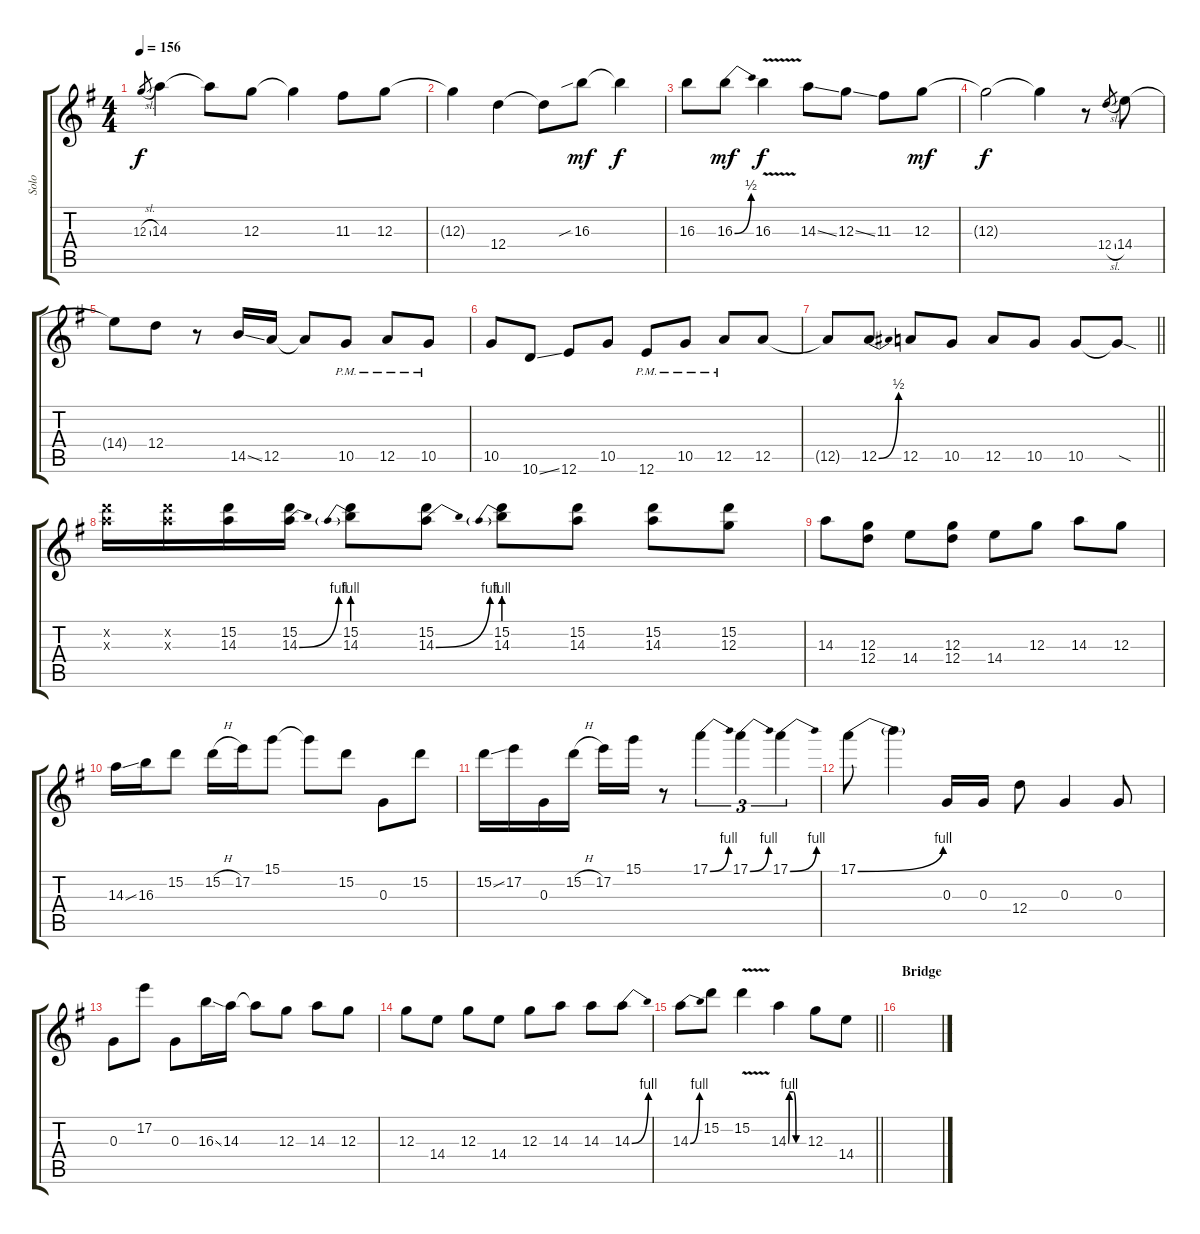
\track ("Solo" "Solo") {instrument distortionguitar}
\staff {score tabs}
\tuning (E4 B3 G3 D3 A2 E2) {hide}
\ts (4 4)
\tempo 156
\clef g2
\ks g
12.3{sl}.8{gr dy f} 14.3.4 14.3{t}.8 12.3.8 12.3{t}.4 11.3.8 12.3.8 |
12.3{t}.4 12.4.4 12.4{t}.8 16.3{sib}.8{dy mf} 16.3{t}.4{dy f} |
16.3.8 16.3{be (bend 0 0 60 2)}.8{dy mf} 16.3{v}.4{dy f} 14.3{ss}.8 12.3{ss}.8 11.3.8 12.3.8{dy mf} |
12.3{t}.2{dy f} 12.3{t}.4 r.8 12.4{sl}.8{gr} 14.4.8 |
14.4{t}.8 12.4.8 r.8 14.5{ss}.16 12.5.16 12.5{t}.8 10.5{pm}.8 12.5{pm}.8 10.5{pm}.8 |
10.5.8 10.6{ss}.8 12.6.8 10.5.8 12.6{pm}.8 10.5{pm}.8 12.5{pm}.8 12.5.8 |
\barLineRight lightlight
12.5{t}.8 12.5{be (bend 0 0 60 2)}.8 12.5.8 10.5.8 12.5.8 10.5.8 10.5.8 10.5{sod t}.8 |
(15.2{x} 14.3{x}).16 (15.2{x} 14.3{x}).16 (15.2 14.3).16 (15.2 14.3{be (bend 0 0 60 4)}).16 (15.2 14.3{be (prebend 0 4 60 4)}).8 (15.2 14.3{be (bend 0 0 60 4)}).8 (15.2 14.3{be (prebend 0 4 60 4)}).8 (15.2 14.3).8 (15.2 14.3).8 (15.2 12.3).8 |
14.3.8 (12.3 12.4).8 14.4.8 (12.3 12.4).8 14.4.8 12.3.8 14.3.8 12.3.8 |
14.3{ss}.16 16.3.16 15.2.8 15.2{h}.16 17.2.16 15.1.8 15.1{t}.8 15.2.8 0.3.8 15.2.8 |
15.2{ss}.16 17.2.16 0.3.16 15.2{h}.16 17.2.16 15.1.16 r.8 17.1{be (bend 0 0 60 4)}.4{tu (3 2)} 17.1{be (bend 0 0 60 4)}.4{tu (3 2)} 17.1{be (bend 0 0 60 4)}.4{tu (3 2)} |
17.1{be (bend 0 0 60 4)}.8 17.1{t}.4 0.3.16 0.3.16 12.4.8 0.3.4 0.3.8 |
0.3.8 17.2.8 0.3.8 16.3{ss}.16 14.3.16 14.3{t}.8 12.3.8 14.3.8 12.3.8 |
12.3.8 14.4.8 12.3.8 14.4.8 12.3.8 14.3.8 14.3.8 14.3{be (bend 0 0 60 4)}.8 |
\barLineRight lightlight
14.3{be (bend 0 0 60 4)}.8 15.2.8 15.2{v}.4 14.3{be (custom 0 0 3 4 20 4 30 0 60 0)}.4 12.3.8 14.4.8 |
\section ("" "Bridge")
